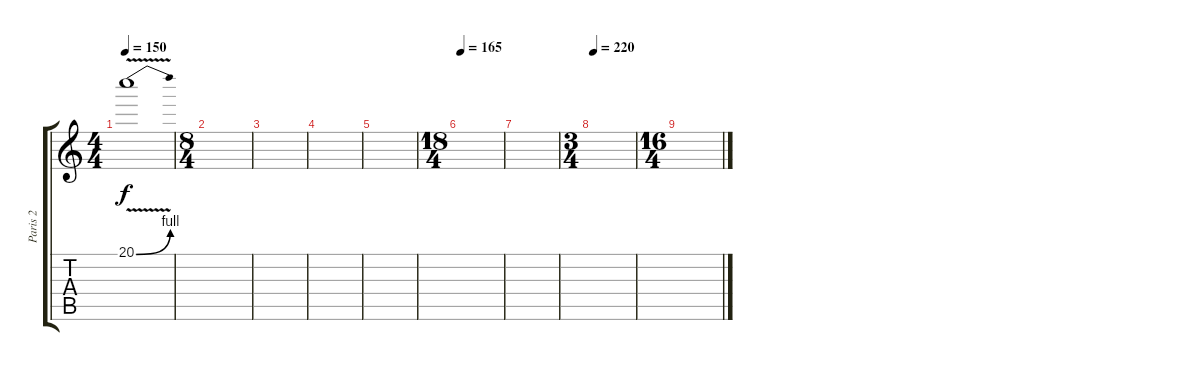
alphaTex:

\track ("Paris 2" "Paris 2") {instrument overdrivenguitar}
\staff {score tabs}
\tuning (E4 B3 G3 D3 A2 E2) {hide}
\ts (4 4)
\tempo 150
\clef g2
\ks c
20.1{be (bend 0 0 60 4) v}.1{dy f} |
\ts (8 4)
|
|
|
|
\ts (18 4)
\tempo 165
|
|
\ts (3 4)
\tempo 220
|
\ts (16 4)
